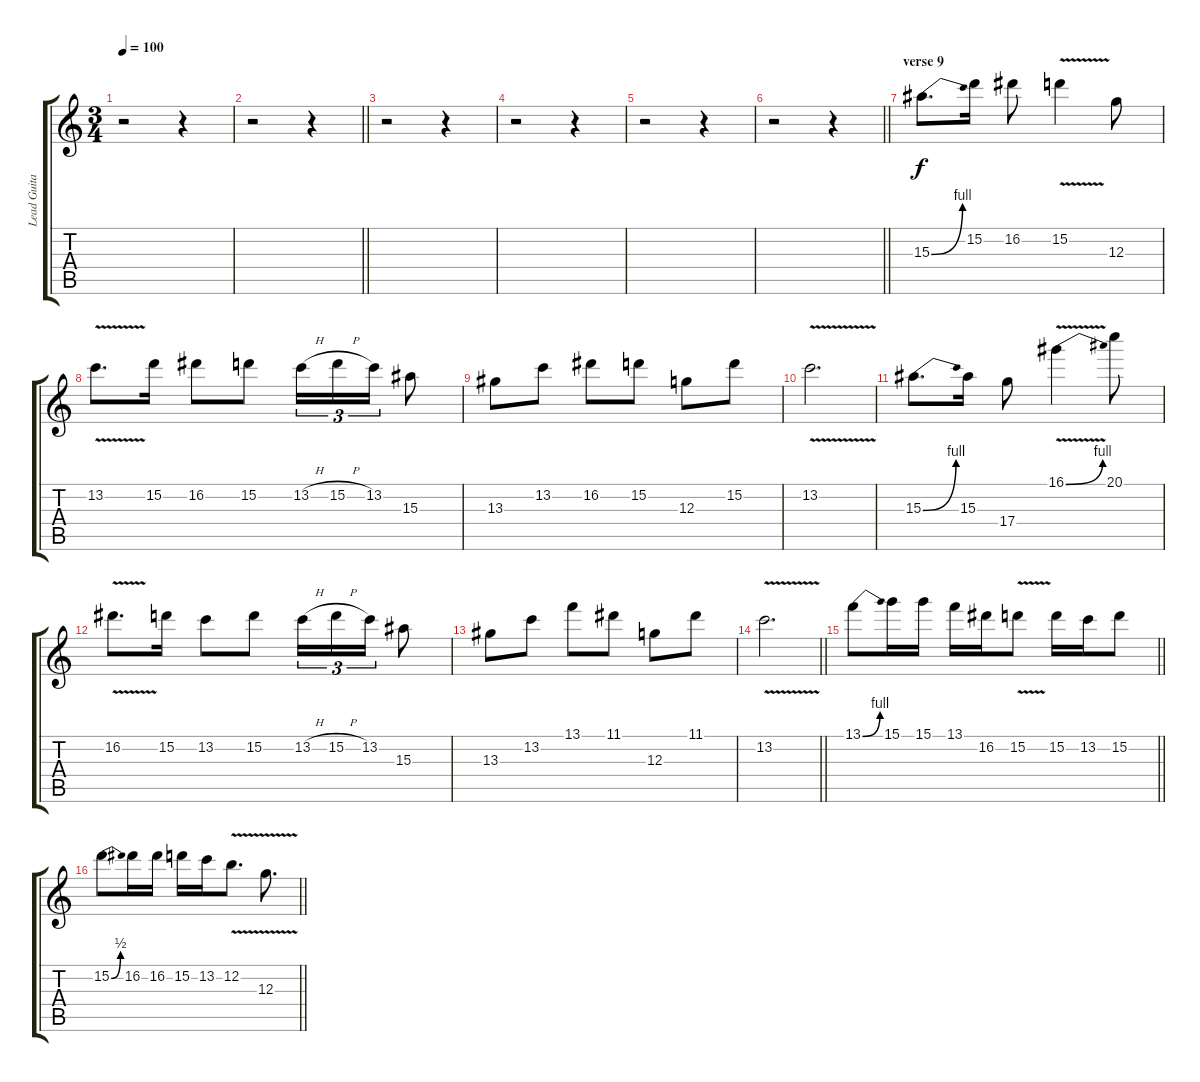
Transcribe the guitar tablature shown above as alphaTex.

\track ("Lead Guitar 1" "Lead Guita") {instrument distortionguitar}
\staff {score tabs}
\tuning (E4 B3 G3 D3 A2 E2) {hide}
\ts (3 4)
\tempo 100
\clef g2
\ks c
r.2{dy ppp} r.4 |
\barLineRight lightlight
r.2 r.4 |
r.2 r.4 |
r.2 r.4 |
r.2 r.4 |
\barLineRight lightlight
r.2 r.4 |
\section ("" "verse 9")
15.3{be (bend 0 0 60 4)}.8{d dy f} 15.2.16 16.2.8 15.2{v}.4 12.3.8 |
13.2{v}.8{d} 15.2.16 16.2.8 15.2.8 13.2{h}.16{tu (3 2)} 15.2{h}.16{tu (3 2)} 13.2.16{tu (3 2)} 15.3.8 |
13.3.8 13.2.8 16.2.8 15.2.8 12.3.8 15.2.8 |
13.2{v}.2{d} |
15.3{be (bend 0 0 60 4)}.8{d} 15.3.16 17.4.8 16.1{be (bend 0 0 60 4) v}.4 20.1.8 |
16.2{v}.8{d} 15.2.16 13.2.8 15.2.8 13.2{h}.16{tu (3 2)} 15.2{h}.16{tu (3 2)} 13.2.16{tu (3 2)} 15.3.8 |
13.3.8 13.2.8 13.1.8 11.1.8 12.3.8 11.1.8 |
\barLineRight lightlight
13.2{v}.2{d} |
\section ("" "")
\barLineRight lightlight
13.1{be (bend 0 0 60 4)}.8 15.1.16 15.1.16 13.1.16 16.2.16 15.2{v}.8 15.2.16 13.2.16 15.2.8 |
\barLineRight lightlight
15.2{be (bend 0 0 60 2)}.8 16.2.16 16.2.16 15.2.16 13.2.16 12.2{v}.8{d} 12.3{v}.8{d}
